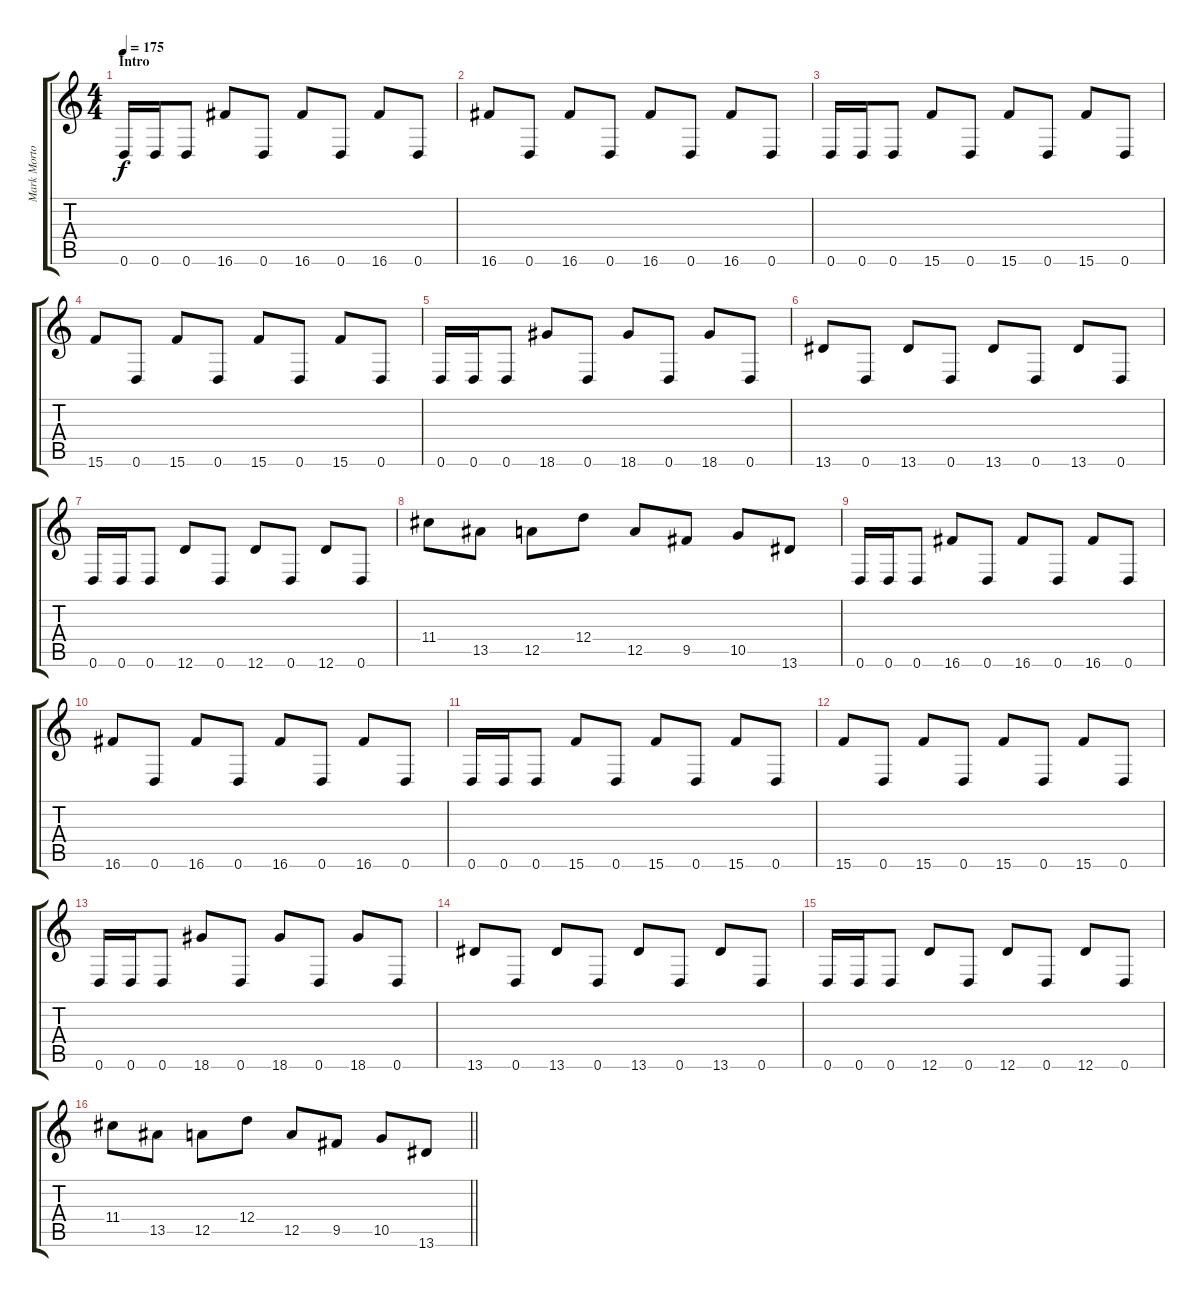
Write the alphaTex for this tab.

\track ("Mark Morton" "Mark Morto") {instrument distortionguitar}
\staff {score tabs}
\tuning (E4 B3 G3 D3 A2 D2) {hide}
\ts (4 4)
\section ("" "Intro")
\tempo 175
\clef g2
\ks c
0.6.16{dy f instrument distortionguitar} 0.6.16 0.6.8 16.6.8 0.6.8 16.6.8 0.6.8 16.6.8 0.6.8 |
16.6.8 0.6.8 16.6.8 0.6.8 16.6.8 0.6.8 16.6.8 0.6.8 |
0.6.16 0.6.16 0.6.8 15.6.8 0.6.8 15.6.8 0.6.8 15.6.8 0.6.8 |
15.6.8 0.6.8 15.6.8 0.6.8 15.6.8 0.6.8 15.6.8 0.6.8 |
0.6.16 0.6.16 0.6.8 18.6.8 0.6.8 18.6.8 0.6.8 18.6.8 0.6.8 |
13.6.8 0.6.8 13.6.8 0.6.8 13.6.8 0.6.8 13.6.8 0.6.8 |
0.6.16 0.6.16 0.6.8 12.6.8 0.6.8 12.6.8 0.6.8 12.6.8 0.6.8 |
11.4.8 13.5.8 12.5.8 12.4.8 12.5.8 9.5.8 10.5.8 13.6.8 |
0.6.16 0.6.16 0.6.8 16.6.8 0.6.8 16.6.8 0.6.8 16.6.8 0.6.8 |
16.6.8 0.6.8 16.6.8 0.6.8 16.6.8 0.6.8 16.6.8 0.6.8 |
0.6.16 0.6.16 0.6.8 15.6.8 0.6.8 15.6.8 0.6.8 15.6.8 0.6.8 |
15.6.8 0.6.8 15.6.8 0.6.8 15.6.8 0.6.8 15.6.8 0.6.8 |
0.6.16 0.6.16 0.6.8 18.6.8 0.6.8 18.6.8 0.6.8 18.6.8 0.6.8 |
13.6.8 0.6.8 13.6.8 0.6.8 13.6.8 0.6.8 13.6.8 0.6.8 |
0.6.16 0.6.16 0.6.8 12.6.8 0.6.8 12.6.8 0.6.8 12.6.8 0.6.8 |
\barLineRight lightlight
11.4.8 13.5.8 12.5.8 12.4.8 12.5.8 9.5.8 10.5.8 13.6.8
